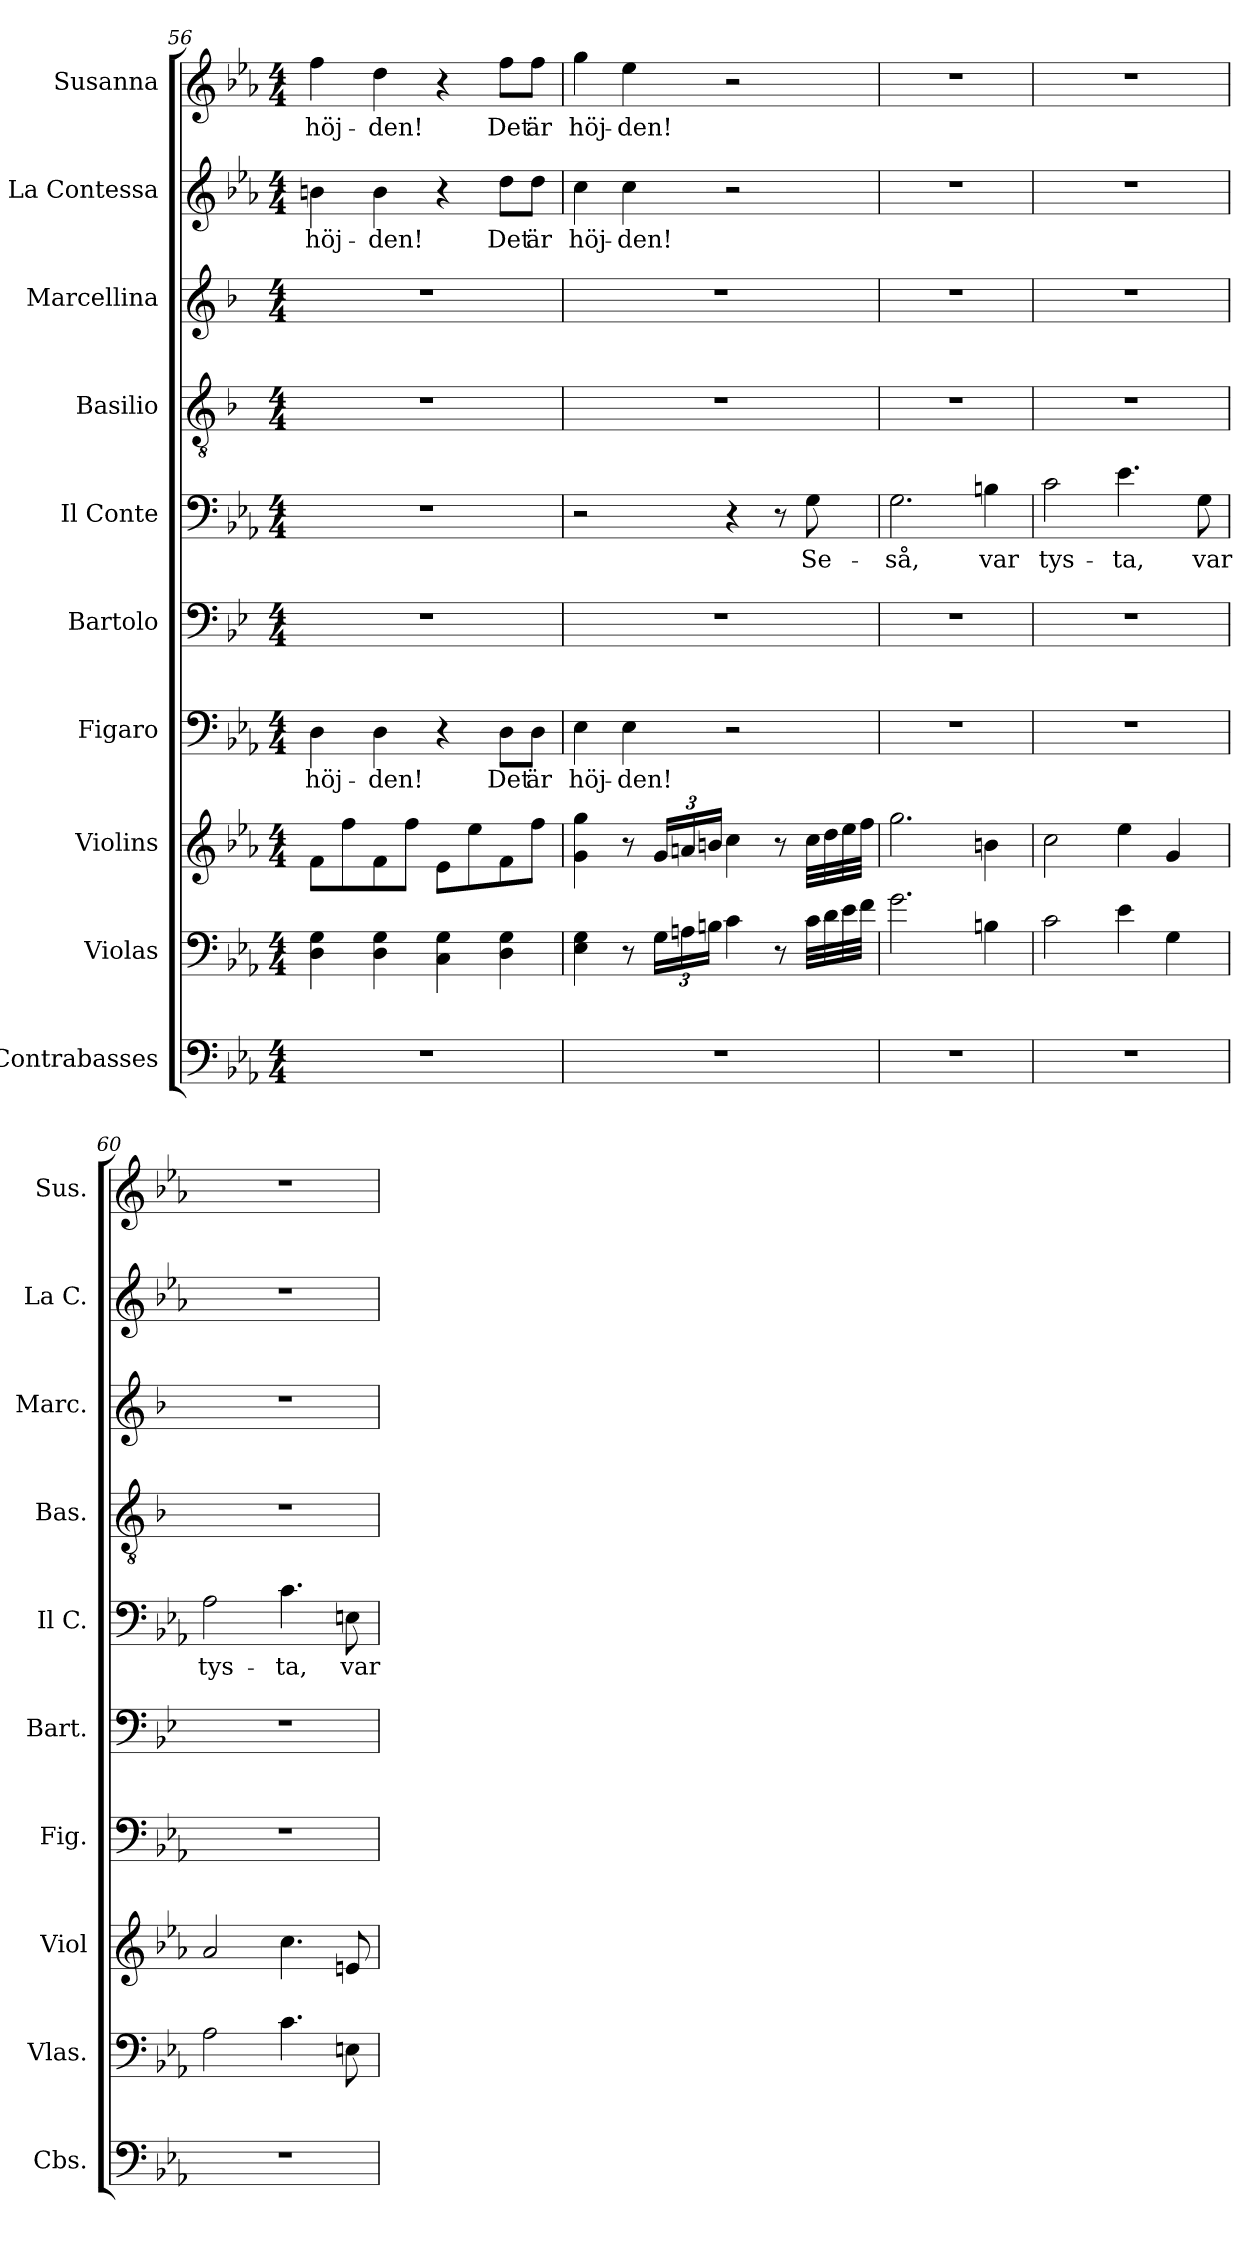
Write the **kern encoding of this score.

**kern	**kern	**kern	**kern	**text	**kern	**kern	**text	**kern	**kern	**kern	**text	**kern	**text
*part10	*part9	*part8	*part7	*part7	*part6	*part5	*part5	*part4	*part3	*part2	*part2	*part1	*part1
*staff10	*staff9	*staff8	*staff7	*staff7	*staff6	*staff5	*staff5	*staff4	*staff3	*staff2	*staff2	*staff1	*staff1
*I"Contrabasses	*I"Violas	*I"Violins	*I"Figaro	*	*I"Bartolo	*I"Il Conte	*	*I"Basilio	*I"Marcellina	*I"La Contessa	*	*I"Susanna	*
*I'Cbs.	*I'Vlas.	*I'Viol	*I'Fig.	*	*I'Bart.	*I'Il C.	*	*I'Bas.	*I'Marc.	*I'La C.	*	*I'Sus.	*
!!LO:PB:g=z
*clefF4	*clefF4	*clefG2	*clefF4	*	*clefF4	*clefF4	*	*clefGv2	*clefG2	*clefG2	*	*clefG2	*
*ITrd7c12	*	*	*	*	*ITrd4c7	*	*	*ITrd1c2	*ITrd1c2	*	*	*	*
*k[b-e-a-]	*k[b-e-a-]	*k[b-e-a-]	*k[b-e-a-]	*	*k[b-e-a-]	*k[b-e-a-]	*	*k[b-e-a-]	*k[b-e-a-]	*k[b-e-a-]	*	*k[b-e-a-]	*
*M4/4	*M4/4	*M4/4	*M4/4	*	*M4/4	*M4/4	*	*M4/4	*M4/4	*M4/4	*	*M4/4	*
=56	=56	=56	=56	=56	=56	=56	=56	=56	=56	=56	=56	=56	=56
!	!	!	!	!LO:LY:b	!	!	!	!	!	!	!LO:LY:b	!	!LO:LY:b
1r	4D\ 4G\	8f\L	4D\	höj-	1r	1r	.	1r	1r	4bn\	höj-	4ff\	höj-
.	.	8ff\	.	.	.	.	.	.	.	.	.	.	.
!	!	!	!	!LO:LY:b	!	!	!	!	!	!	!LO:LY:b	!	!LO:LY:b
.	4D\ 4G\	8f\	4D\	-den!	.	.	.	.	.	4b\	-den!	4dd\	-den!
.	.	8ff\J	.	.	.	.	.	.	.	.	.	.	.
.	4C\ 4G\	8e-\L	4r	.	.	.	.	.	.	4r	.	4r	.
.	.	8ee-\	.	.	.	.	.	.	.	.	.	.	.
!	!	!	!	!LO:LY:b	!	!	!	!	!	!	!LO:LY:b	!	!LO:LY:b
.	4D\ 4G\	8f\	8D\L	Det	.	.	.	.	.	8dd\L	Det	8ff\L	Det
!	!	!	!	!LO:LY:b	!	!	!	!	!	!	!LO:LY:b	!	!LO:LY:b
.	.	8ff\J	8D\J	är	.	.	.	.	.	8dd\J	är	8ff\J	är
=57	=57	=57	=57	=57	=57	=57	=57	=57	=57	=57	=57	=57	=57
!	!	!	!	!LO:LY:b	!	!	!	!	!	!	!LO:LY:b	!	!LO:LY:b
1r	4E-\ 4G\	4g\ 4gg\	4E-\	höj-	1r	2r	.	1r	1r	4cc\	höj-	4gg\	höj-
!	!	!	!	!LO:LY:b	!	!	!	!	!	!	!LO:LY:b	!	!LO:LY:b
.	8r	8r	4E-\	-den!	.	.	.	.	.	4cc\	-den!	4ee-\	-den!
*	*Xbrackettup	*Xbrackettup	*	*	*	*	*	*	*	*	*	*	*
.	24G\LL	24g/LL	.	.	.	.	.	.	.	.	.	.	.
.	24An\	24an/	.	.	.	.	.	.	.	.	.	.	.
.	24Bn\JJ	24bn/JJ	.	.	.	.	.	.	.	.	.	.	.
.	4c\	4cc\	2r	.	.	4r	.	.	.	2r	.	2r	.
.	8r	8r	.	.	.	8r	.	.	.	.	.	.	.
!	!	!	!	!	!	!	!LO:LY:b	!	!	!	!	!	!
.	32c\LLL	32cc\LLL	.	.	.	8G\	Se-	.	.	.	.	.	.
.	32d\	32dd\	.	.	.	.	.	.	.	.	.	.	.
.	32e-\	32ee-\	.	.	.	.	.	.	.	.	.	.	.
.	32f\JJJ	32ff\JJJ	.	.	.	.	.	.	.	.	.	.	.
=58	=58	=58	=58	=58	=58	=58	=58	=58	=58	=58	=58	=58	=58
!	!	!	!	!	!	!	!LO:LY:b	!	!	!	!	!	!
1r	2.g\	2.gg\	1r	.	1r	2.G\	-så,	1r	1r	1r	.	1r	.
!	!	!	!	!	!	!	!LO:LY:b	!	!	!	!	!	!
.	4Bn\	4bn\	.	.	.	4Bn\	var	.	.	.	.	.	.
=59	=59	=59	=59	=59	=59	=59	=59	=59	=59	=59	=59	=59	=59
!	!	!	!	!	!	!	!LO:LY:b	!	!	!	!	!	!
1r	2c\	2cc\	1r	.	1r	2c\	tys-	1r	1r	1r	.	1r	.
!	!	!	!	!	!	!	!LO:LY:b	!	!	!	!	!	!
.	4e-\	4ee-\	.	.	.	4.e-\	-ta,	.	.	.	.	.	.
.	4G\	4g/	.	.	.	.	.	.	.	.	.	.	.
!	!	!	!	!	!	!	!LO:LY:b	!	!	!	!	!	!
.	.	.	.	.	.	8G\	var	.	.	.	.	.	.
=60	=60	=60	=60	=60	=60	=60	=60	=60	=60	=60	=60	=60	=60
!	!	!	!	!	!	!	!LO:LY:b	!	!	!	!	!	!
1r	2A-\	2a-/	1r	.	1r	2A-\	tys-	1r	1r	1r	.	1r	.
!	!	!	!	!	!	!	!LO:LY:b	!	!	!	!	!	!
.	4.c\	4.cc\	.	.	.	4.c\	-ta,	.	.	.	.	.	.
!	!	!	!	!	!	!	!LO:LY:b	!	!	!	!	!	!
.	8En\	8en/	.	.	.	8En\	var	.	.	.	.	.	.
=	=	=	=	=	=	=	=	=	=	=	=	=	=
*-	*-	*-	*-	*-	*-	*-	*-	*-	*-	*-	*-	*-	*-
